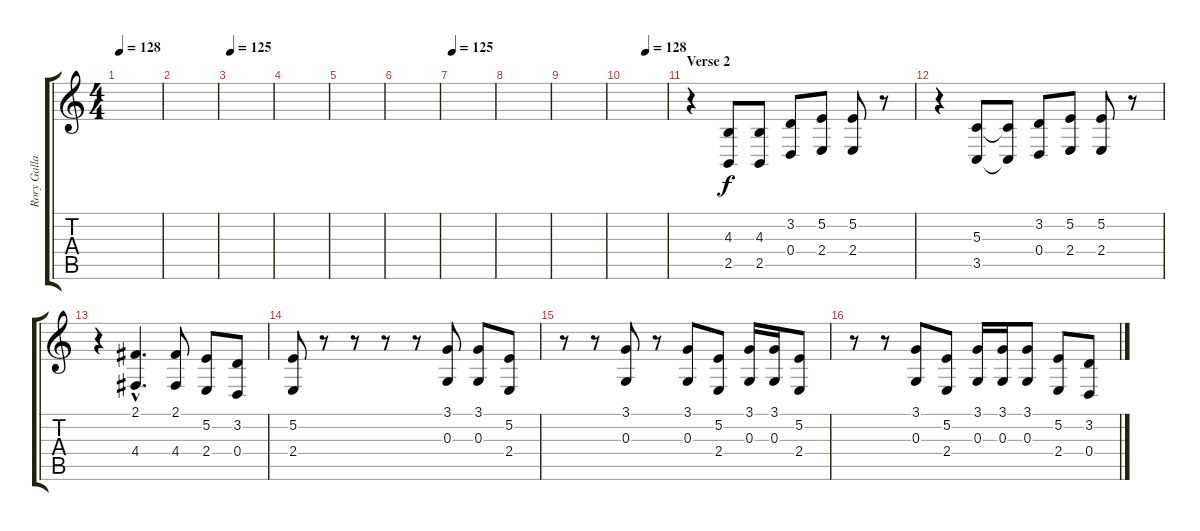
\track ("Rory Gallagher Vocals" "Rory Galla") {instrument sopranosax}
\staff {score tabs}
\tuning (E4 B3 G3 D3 A2 E2) {hide}
\ts (4 4)
\tempo 128
\clef g2
\ks c
|
|
\tempo 125
|
|
|
|
\tempo 125
|
|
|
\tempo (128 0.5)
|
\section ("" "Verse 2")
r.4 (4.3 2.5).8 (4.3 2.5).8 (3.2 0.4).8 (5.2 2.4).8 (5.2 2.4).8 r.8 |
r.4 (5.3 3.5).8 (5.3{t} 3.5{t}).8 (3.2 0.4).8 (5.2 2.4).8 (5.2 2.4).8 r.8 |
r.4 (2.1{hac} 4.4{hac}).4{d} (2.1 4.4).8 (5.2 2.4).8 (3.2 0.4).8 |
(5.2 2.4).8 r.8 r.8 r.8 r.8 (3.1 0.3).8 (3.1 0.3).8 (5.2 2.4).8 |
r.8 r.8 (3.1 0.3).8 r.8 (3.1 0.3).8 (5.2 2.4).8 (3.1 0.3).16 (3.1 0.3).16 (5.2 2.4).8 |
r.8 r.8 (3.1 0.3).8 (5.2 2.4).8 (3.1 0.3).16 (3.1 0.3).16 (3.1 0.3).8 (5.2 2.4).8 (3.2 0.4).8
